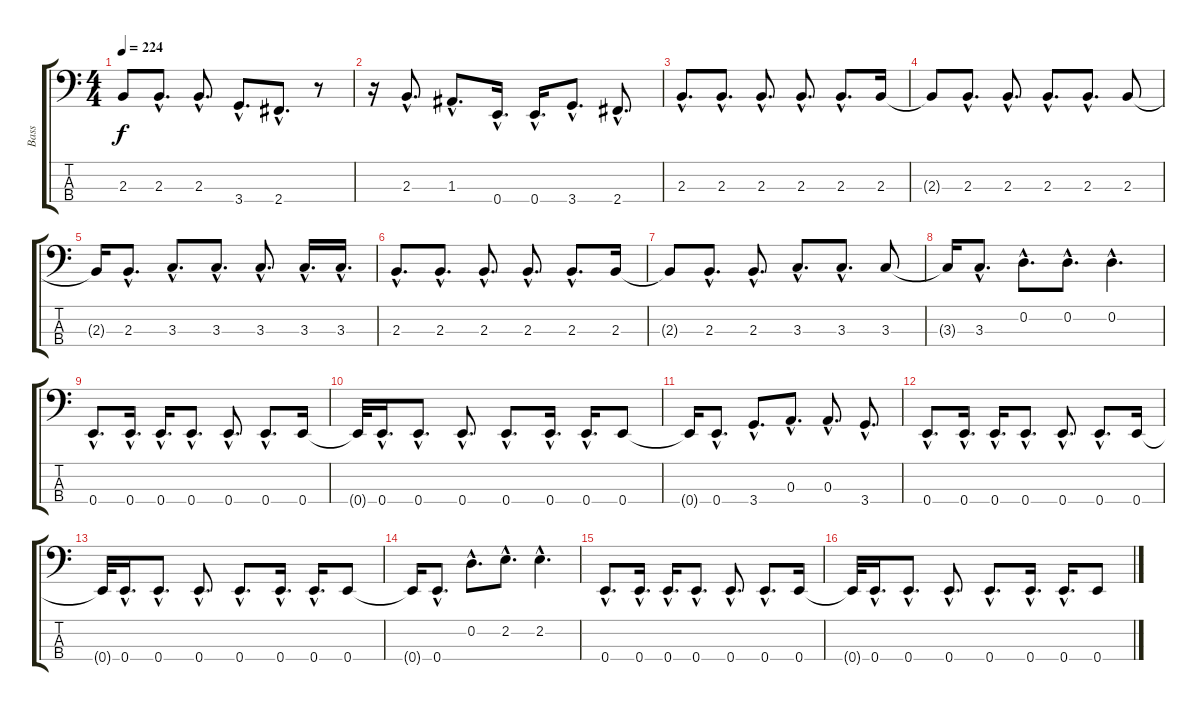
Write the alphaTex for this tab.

\track ("Bass" "Bass") {instrument electricbassfinger}
\staff {score tabs}
\tuning (G2 D2 A1 E1) {hide}
\ts (4 4)
\tempo 224
\clef f4
\ks c
2.3{t}.8{dy f} 2.3{hac}.8{d} 2.3{hac}.8{d} 3.4{hac}.8{d} 2.4{hac}.8{d} r.8 |
r.16 2.3{hac}.8{d} 1.3{hac}.8{d} 0.4{hac}.16{d} 0.4{hac}.16{d} 3.4{hac}.8{d} 2.4{hac}.8{d} |
2.3{hac}.8{d} 2.3{hac}.8{d} 2.3{hac}.8{d} 2.3{hac}.8{d} 2.3{hac}.8{d} 2.3.16 |
2.3{t}.8 2.3{hac}.8{d} 2.3{hac}.8{d} 2.3{hac}.8{d} 2.3{hac}.8{d} 2.3.8 |
2.3{t}.16 2.3{hac}.8{d} 3.3{hac}.8{d} 3.3{hac}.8{d} 3.3{hac}.8{d} 3.3{hac}.16{d} 3.3{hac}.16{d} |
2.3{hac}.8{d} 2.3{hac}.8{d} 2.3{hac}.8{d} 2.3{hac}.8{d} 2.3{hac}.8{d} 2.3.16 |
2.3{t}.8 2.3{hac}.8{d} 2.3{hac}.8{d} 3.3{hac}.8{d} 3.3{hac}.8{d} 3.3.8 |
3.3{t}.16 3.3{hac}.8{d} 0.2{hac}.8{d} 0.2{hac}.8{d} 0.2{hac}.4{d} |
0.4{hac}.8{d} 0.4{hac}.16{d} 0.4{hac}.16{d} 0.4{hac}.8{d} 0.4{hac}.8{d} 0.4{hac}.8{d} 0.4.16 |
0.4{t}.32 0.4{hac}.16{d} 0.4{hac}.8{d} 0.4{hac}.8{d} 0.4{hac}.8{d} 0.4{hac}.16{d} 0.4{hac}.16{d} 0.4.8 |
0.4{t}.16 0.4{hac}.8{d} 3.4{hac}.8{d} 0.3{hac}.8{d} 0.3{hac}.8{d} 3.4{hac}.8{d} |
0.4{hac}.8{d} 0.4{hac}.16{d} 0.4{hac}.16{d} 0.4{hac}.8{d} 0.4{hac}.8{d} 0.4{hac}.8{d} 0.4.16 |
0.4{t}.32 0.4{hac}.16{d} 0.4{hac}.8{d} 0.4{hac}.8{d} 0.4{hac}.8{d} 0.4{hac}.16{d} 0.4{hac}.16{d} 0.4.8 |
0.4{t}.16 0.4{hac}.8{d} 0.2{hac}.8{d} 2.2{hac}.8{d} 2.2{hac}.4{d} |
0.4{hac}.8{d} 0.4{hac}.16{d} 0.4{hac}.16{d} 0.4{hac}.8{d} 0.4{hac}.8{d} 0.4{hac}.8{d} 0.4.16 |
0.4{t}.32 0.4{hac}.16{d} 0.4{hac}.8{d} 0.4{hac}.8{d} 0.4{hac}.8{d} 0.4{hac}.16{d} 0.4{hac}.16{d} 0.4.8
